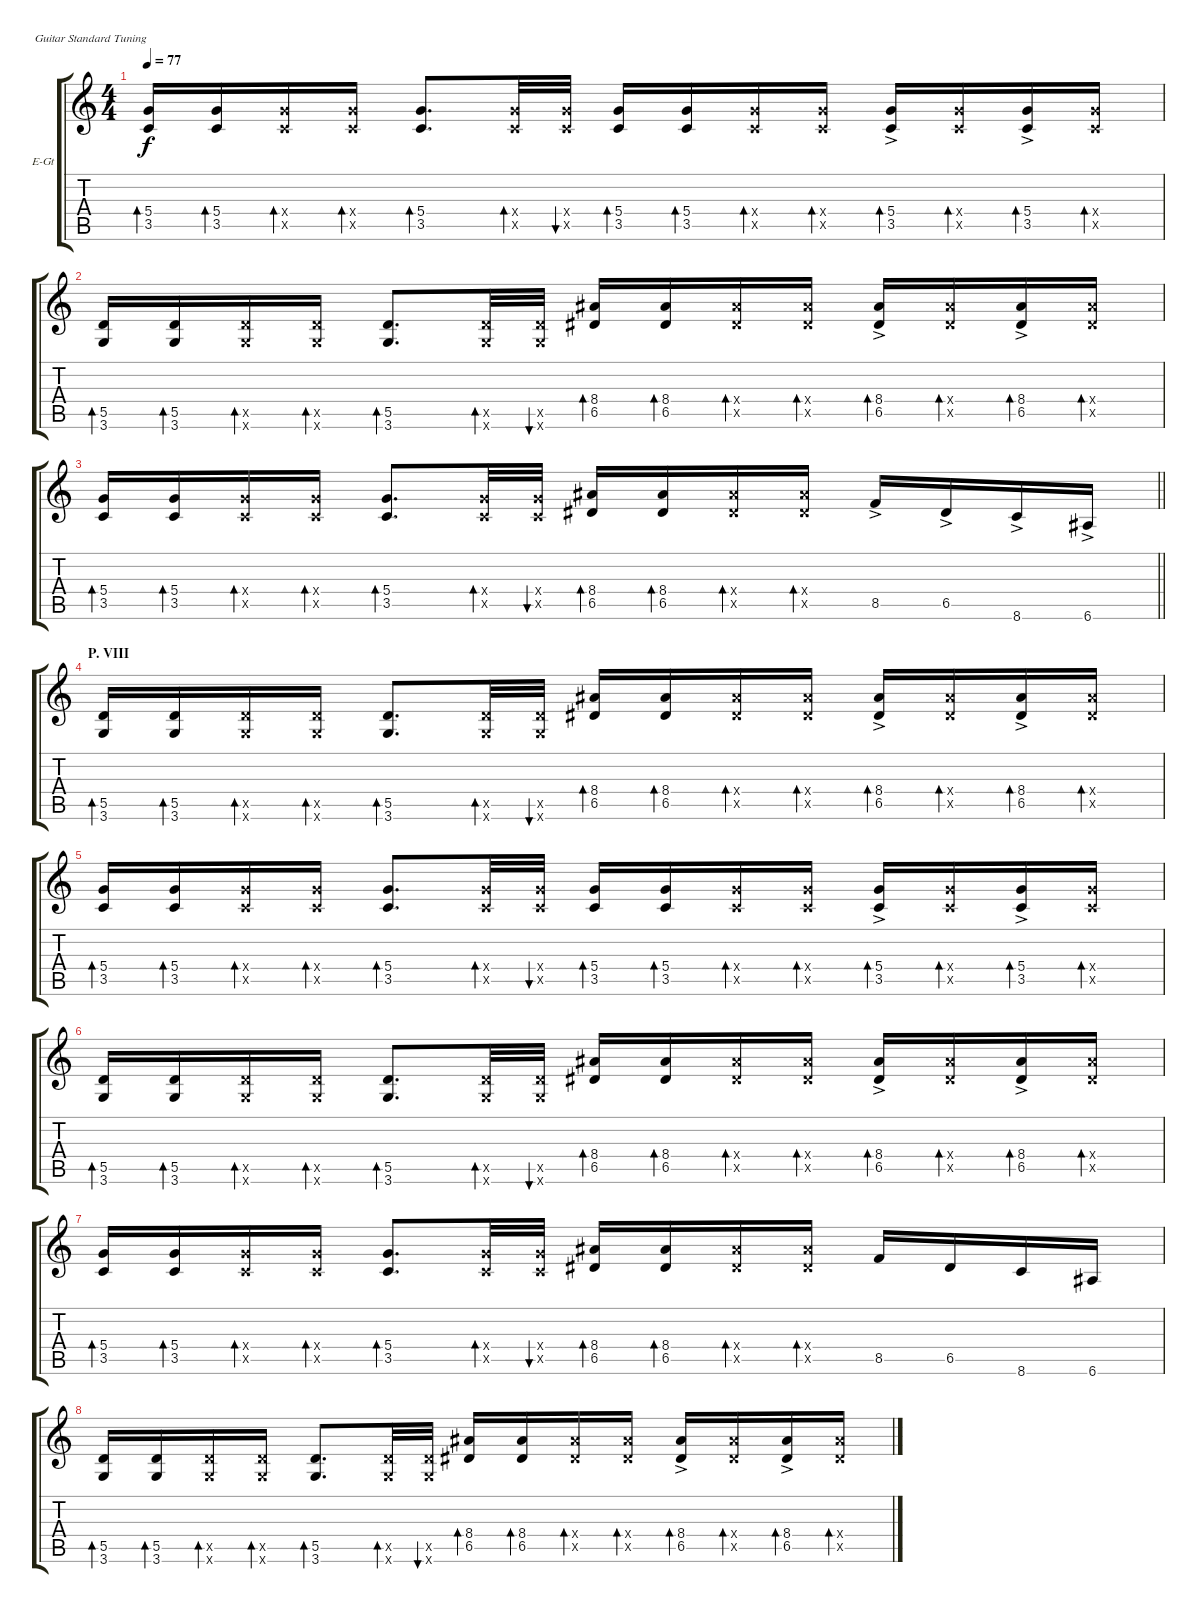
\bracketExtendMode groupsimilarinstruments
\firstSystemTrackNameOrientation horizontal
\otherSystemsTrackNameOrientation horizontal
\track ("Rhytm Guitar (Left)" "E-Gt") {instrument distortionguitar}
\staff {score tabs}
\tuning (E4 B3 G3 D3 A2 E2)
\ts (4 4)
\tempo 77
\clef g2
\ks c
(5.4 3.5).16{bd 30 dy f} (5.4 3.5).16{bd 30} (5.4{x} 3.5{x}).16{bd 30} (5.4{x} 3.5{x}).16{bd 30} (5.4 3.5).8{d bd 30} (5.4{x} 3.5{x}).32{bd 30} (5.4{x} 3.5{x}).32{bu 30} (5.4 3.5).16{bd 30} (5.4 3.5).16{bd 30} (5.4{x} 3.5{x}).16{bd 30} (5.4{x} 3.5{x}).16{bd 30} (5.4{ac} 3.5{ac}).16{bd 30} (5.4{x} 3.5{x}).16{bd 30} (5.4{ac} 3.5{ac}).16{bd 30} (5.4{x} 3.5{x}).16{bd 30} |
(5.5 3.6).16{bd 30} (5.5 3.6).16{bd 30} (5.5{x} 3.6{x}).16{bd 30} (5.5{x} 3.6{x}).16{bd 30} (5.5 3.6).8{d bd 30} (5.5{x} 3.6{x}).32{bd 30} (5.5{x} 3.6{x}).32{bu 30} (8.4 6.5).16{bd 30} (8.4 6.5).16{bd 30} (8.4{x} 6.5{x}).16{bd 30} (8.4{x} 6.5{x}).16{bd 30} (8.4{ac} 6.5{ac}).16{bd 30} (8.4{x} 6.5{x}).16{bd 30} (8.4{ac} 6.5{ac}).16{bd 30} (8.4{x} 6.5{x}).16{bd 30} |
\barLineRight lightlight
(5.4 3.5).16{bd 30} (5.4 3.5).16{bd 30} (5.4{x} 3.5{x}).16{bd 30} (5.4{x} 3.5{x}).16{bd 30} (5.4 3.5).8{d bd 30} (5.4{x} 3.5{x}).32{bd 30} (5.4{x} 3.5{x}).32{bu 30} (8.4 6.5).16{bd 30} (8.4 6.5).16{bd 30} (8.4{x} 6.5{x}).16{bd 30} (8.4{x} 6.5{x}).16{bd 30} 8.5{ac}.16 6.5{ac}.16 8.6{ac}.16 6.6{ac}.16 |
\section ("" "P. VIII")
(5.5 3.6).16{bd 30} (5.5 3.6).16{bd 30} (5.5{x} 3.6{x}).16{bd 30} (5.5{x} 3.6{x}).16{bd 30} (5.5 3.6).8{d bd 30} (5.5{x} 3.6{x}).32{bd 30} (5.5{x} 3.6{x}).32{bu 30} (8.4 6.5).16{bd 30} (8.4 6.5).16{bd 30} (8.4{x} 6.5{x}).16{bd 30} (8.4{x} 6.5{x}).16{bd 30} (8.4{ac} 6.5{ac}).16{bd 30} (8.4{x} 6.5{x}).16{bd 30} (8.4{ac} 6.5{ac}).16{bd 30} (8.4{x} 6.5{x}).16{bd 30} |
(5.4 3.5).16{bd 30} (5.4 3.5).16{bd 30} (5.4{x} 3.5{x}).16{bd 30} (5.4{x} 3.5{x}).16{bd 30} (5.4 3.5).8{d bd 30} (5.4{x} 3.5{x}).32{bd 30} (5.4{x} 3.5{x}).32{bu 30} (5.4 3.5).16{bd 30} (5.4 3.5).16{bd 30} (5.4{x} 3.5{x}).16{bd 30} (5.4{x} 3.5{x}).16{bd 30} (5.4{ac} 3.5{ac}).16{bd 30} (5.4{x} 3.5{x}).16{bd 30} (5.4{ac} 3.5{ac}).16{bd 30} (5.4{x} 3.5{x}).16{bd 30} |
(5.5 3.6).16{bd 30} (5.5 3.6).16{bd 30} (5.5{x} 3.6{x}).16{bd 30} (5.5{x} 3.6{x}).16{bd 30} (5.5 3.6).8{d bd 30} (5.5{x} 3.6{x}).32{bd 30} (5.5{x} 3.6{x}).32{bu 30} (8.4 6.5).16{bd 30} (8.4 6.5).16{bd 30} (8.4{x} 6.5{x}).16{bd 30} (8.4{x} 6.5{x}).16{bd 30} (8.4{ac} 6.5{ac}).16{bd 30} (8.4{x} 6.5{x}).16{bd 30} (8.4{ac} 6.5{ac}).16{bd 30} (8.4{x} 6.5{x}).16{bd 30} |
(5.4 3.5).16{bd 30} (5.4 3.5).16{bd 30} (5.4{x} 3.5{x}).16{bd 30} (5.4{x} 3.5{x}).16{bd 30} (5.4 3.5).8{d bd 30} (5.4{x} 3.5{x}).32{bd 30} (5.4{x} 3.5{x}).32{bu 30} (8.4 6.5).16{bd 30} (8.4 6.5).16{bd 30} (8.4{x} 6.5{x}).16{bd 30} (8.4{x} 6.5{x}).16{bd 30} 8.5.16 6.5.16 8.6.16 6.6.16 |
(5.5 3.6).16{bd 30} (5.5 3.6).16{bd 30} (5.5{x} 3.6{x}).16{bd 30} (5.5{x} 3.6{x}).16{bd 30} (5.5 3.6).8{d bd 30} (5.5{x} 3.6{x}).32{bd 30} (5.5{x} 3.6{x}).32{bu 30} (8.4 6.5).16{bd 30} (8.4 6.5).16{bd 30} (8.4{x} 6.5{x}).16{bd 30} (8.4{x} 6.5{x}).16{bd 30} (8.4{ac} 6.5{ac}).16{bd 30} (8.4{x} 6.5{x}).16{bd 30} (8.4{ac} 6.5{ac}).16{bd 30} (8.4{x} 6.5{x}).16{bd 30}
